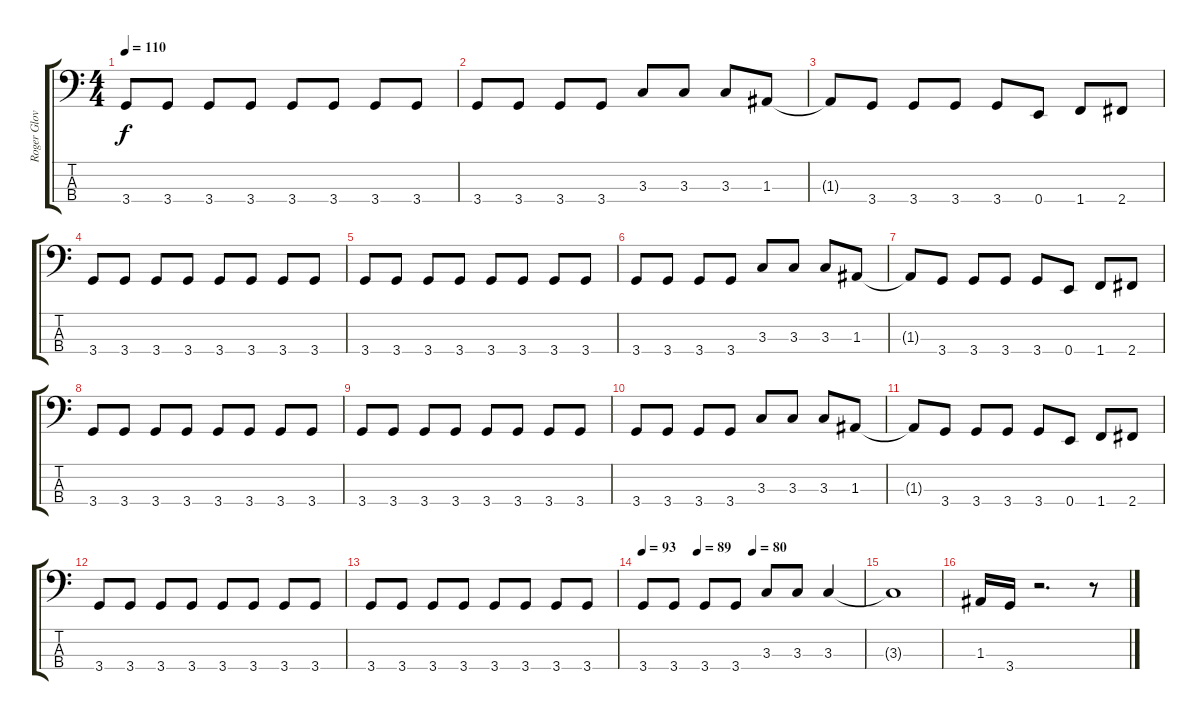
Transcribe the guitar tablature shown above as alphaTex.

\track ("Roger Glover" "Roger Glov") {instrument electricbasspick}
\staff {score tabs}
\tuning (G2 D2 A1 E1) {hide}
\ts (4 4)
\tempo 110
\clef f4
\ks c
3.4.8{dy f} 3.4.8 3.4.8 3.4.8 3.4.8 3.4.8 3.4.8 3.4.8 |
3.4.8 3.4.8 3.4.8 3.4.8 3.3.8 3.3.8 3.3.8 1.3.8 |
1.3{t}.8 3.4.8 3.4.8 3.4.8 3.4.8 0.4.8 1.4.8 2.4.8 |
3.4.8 3.4.8 3.4.8 3.4.8 3.4.8 3.4.8 3.4.8 3.4.8 |
3.4.8 3.4.8 3.4.8 3.4.8 3.4.8 3.4.8 3.4.8 3.4.8 |
3.4.8 3.4.8 3.4.8 3.4.8 3.3.8 3.3.8 3.3.8 1.3.8 |
1.3{t}.8 3.4.8 3.4.8 3.4.8 3.4.8 0.4.8 1.4.8 2.4.8 |
3.4.8 3.4.8 3.4.8 3.4.8 3.4.8 3.4.8 3.4.8 3.4.8 |
3.4.8 3.4.8 3.4.8 3.4.8 3.4.8 3.4.8 3.4.8 3.4.8 |
3.4.8 3.4.8 3.4.8 3.4.8 3.3.8 3.3.8 3.3.8 1.3.8 |
1.3{t}.8 3.4.8 3.4.8 3.4.8 3.4.8 0.4.8 1.4.8 2.4.8 |
3.4.8 3.4.8 3.4.8 3.4.8 3.4.8 3.4.8 3.4.8 3.4.8 |
3.4.8 3.4.8 3.4.8 3.4.8 3.4.8 3.4.8 3.4.8 3.4.8 |
\tempo 93
\tempo (89 0.25)
\tempo (80 0.5)
3.4.8 3.4.8 3.4.8 3.4.8 3.3.8 3.3.8 3.3.4 |
3.3{t}.1 |
1.3.16 3.4.16 r.2{d} r.8
